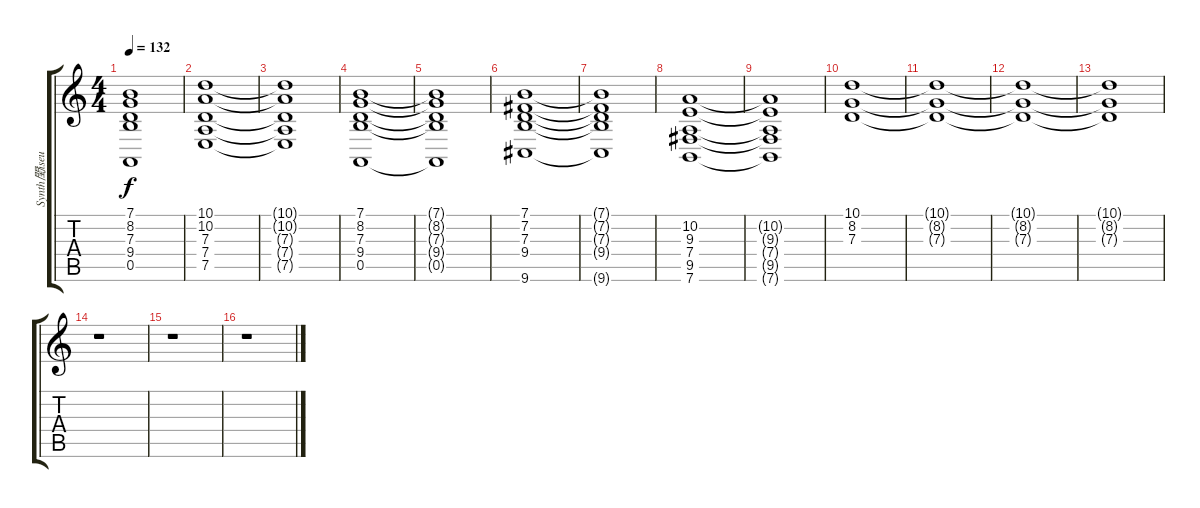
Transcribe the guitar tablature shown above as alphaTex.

\track ("Synth閠iseur" "Synth閠iseu") {instrument synthstrings1}
\staff {score tabs}
\tuning (E4 B3 G3 D3 A2 E2) {hide}
\ts (4 4)
\tempo 132
\clef g2
\ks c
(7.1{t} 8.2{t} 7.3{t} 9.4{t} 0.5{t}).1{dy f} |
(10.1 10.2 7.3 7.4 7.5).1 |
(10.1{t} 10.2{t} 7.3{t} 7.4{t} 7.5{t}).1 |
(7.1 8.2 7.3 9.4 0.5).1 |
(7.1{t} 8.2{t} 7.3{t} 9.4{t} 0.5{t}).1 |
(7.1 7.2 7.3 9.4 9.6).1 |
(7.1{t} 7.2{t} 7.3{t} 9.4{t} 9.6{t}).1 |
(10.2 9.3 7.4 9.5 7.6).1 |
(10.2{t} 9.3{t} 7.4{t} 9.5{t} 7.6{t}).1 |
(10.1 8.2 7.3).1 |
(10.1{t} 8.2{t} 7.3{t}).1 |
(10.1{t} 8.2{t} 7.3{t}).1 |
(10.1{t} 8.2{t} 7.3{t}).1 |
r.1 |
r.1 |
r.1
